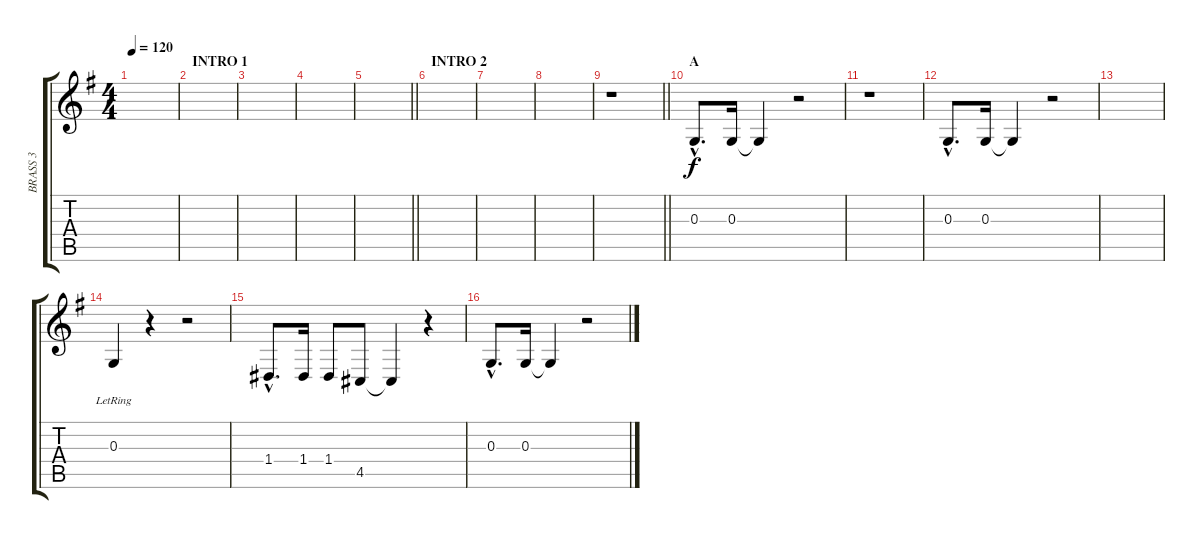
\track ("BRASS 3" "BRASS 3") {instrument brasssection}
\staff {score tabs}
\tuning (E4 B3 G3 D3 A2 E2) {hide}
\ts (4 4)
\tempo 120
\clef g2
\ks eminor
|
\section ("" "INTRO 1")
|
|
|
\barLineRight lightlight
|
\section ("" "INTRO 2")
|
|
|
\barLineRight lightlight
r.1 |
\section ("" "A")
0.3{hac}.8{d} 0.3.16 0.3{t}.4 r.2 |
r.1 |
0.3{hac}.8{d} 0.3.16 0.3{t}.4 r.2 |
|
0.3{lr}.4 r.4 r.2 |
1.4{hac}.8{d} 1.4.16 1.4.8 4.5.8 4.5{t}.4 r.4 |
0.3{hac}.8{d} 0.3.16 0.3{t}.4 r.2
